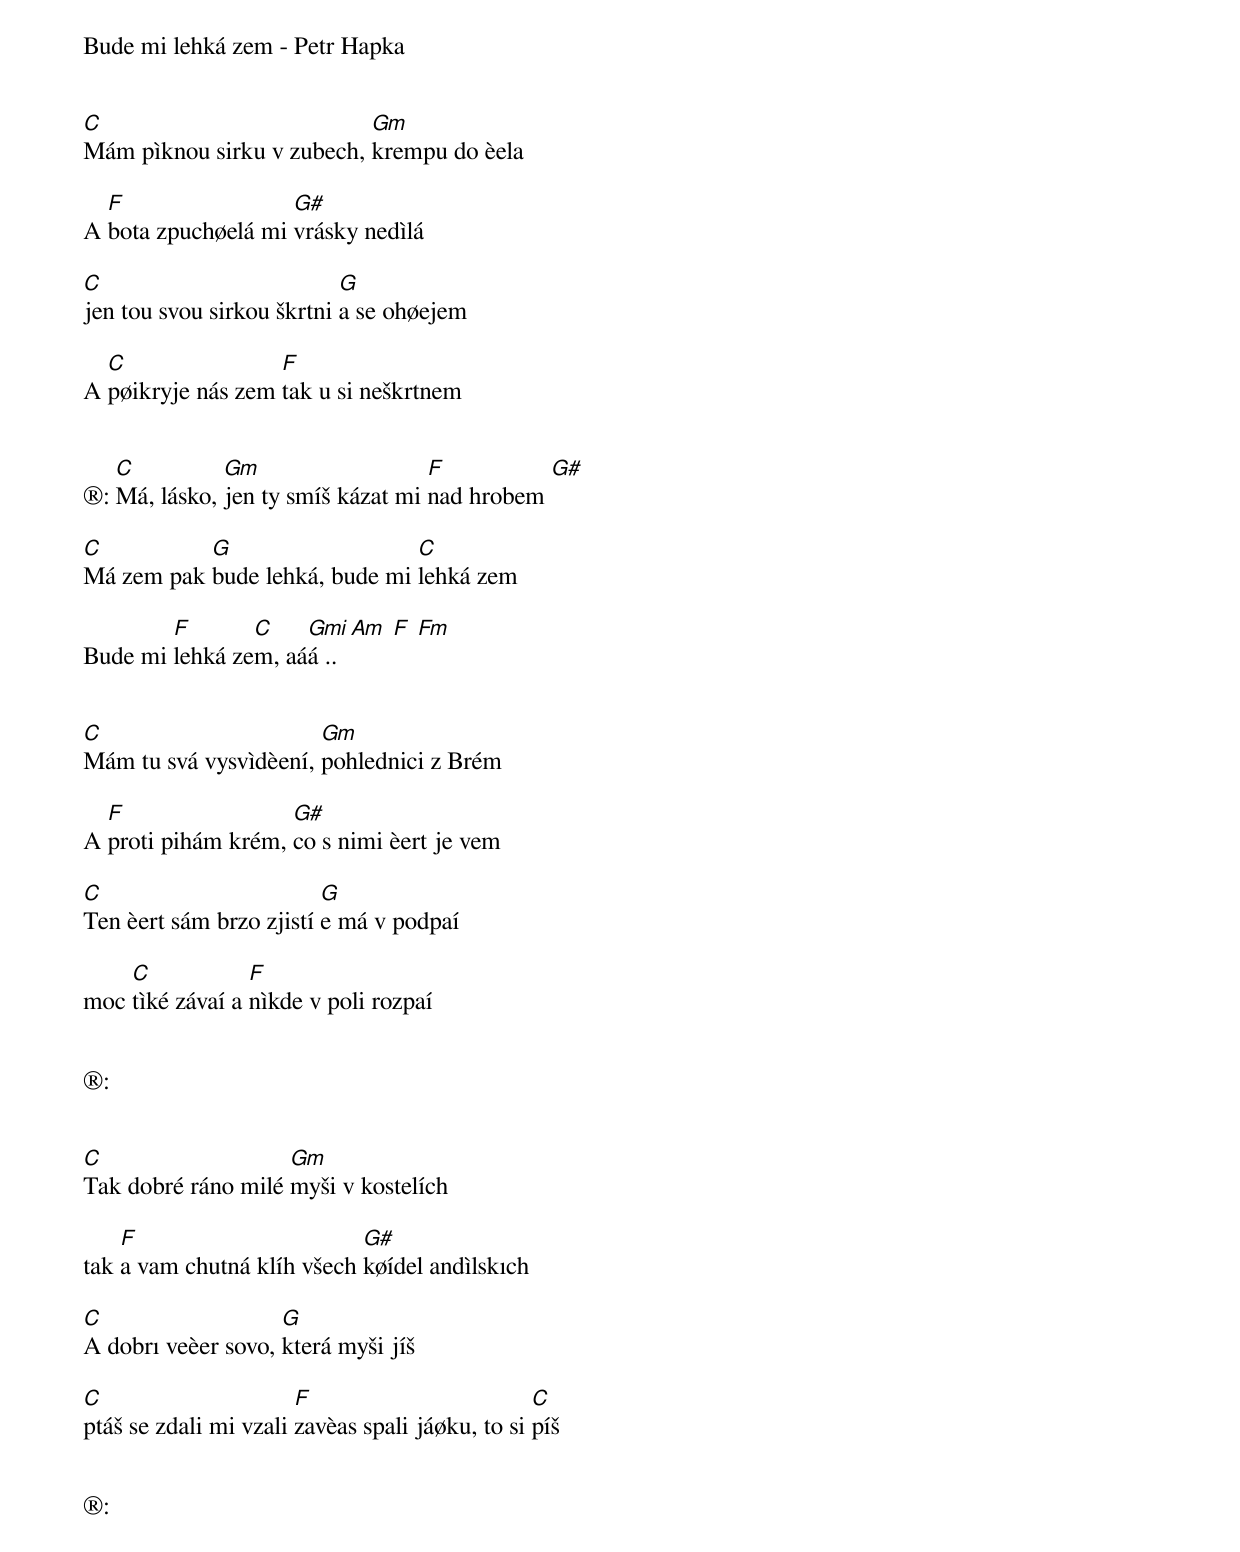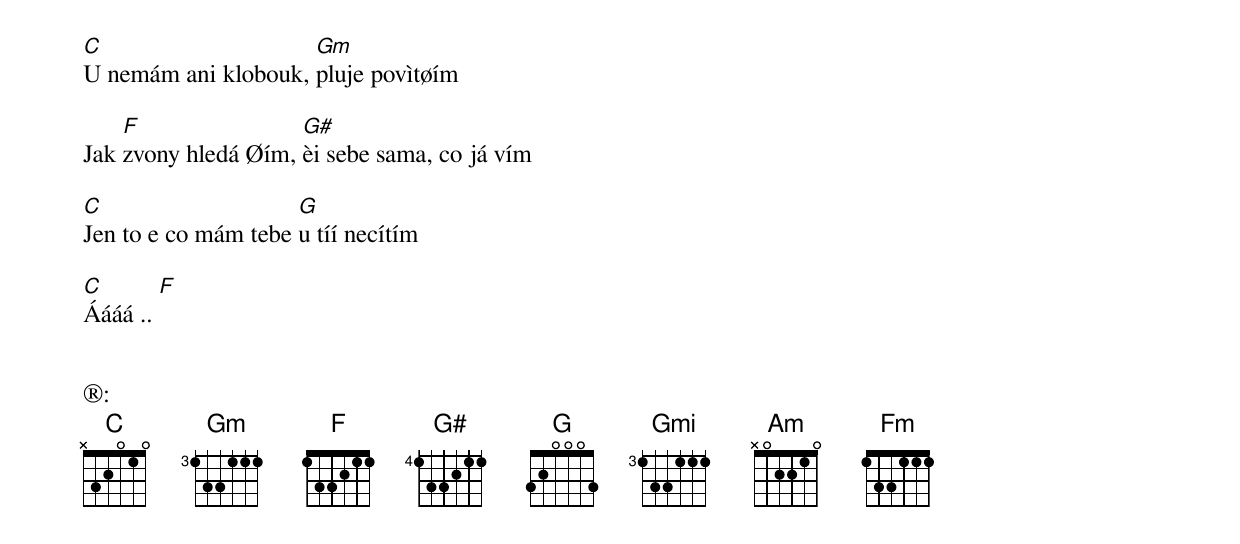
Bude mi lehká zem - Petr Hapka


[C]Mám pìknou sirku v zubech, [Gm]krempu do èela

A [F]bota zpuchøelá mi [G#]vrásky nedìlá

[C]jen tou svou sirkou škrtni [G]a se ohøejem

A [C]pøikryje nás zem [F]tak u si neškrtnem


®: [C]Má, lásko, [Gm]jen ty smíš kázat mi [F]nad hrobem [G#]

[C]Má zem pak [G]bude lehká, bude mi [C]lehká zem

Bude mi [F]lehká ze[C]m, aá[Gmi]á .. [Am] [F] [Fm]


[C]Mám tu svá vysvìdèení, [Gm]pohlednici z Brém

A [F]proti pihám krém, [G#]co s nimi èert je vem

[C]Ten èert sám brzo zjistí [G]e má v podpaí

moc [C]tìké závaí a [F]nìkde v poli rozpaí


®:


[C]Tak dobré ráno milé [Gm]myši v kostelích

tak [F]a vam chutná klíh všech [G#]køídel andìlskıch

[C]A dobrı veèer sovo, [G]která myši jíš

[C]ptáš se zdali mi vzali [F]zavèas spali jáøku, to si [C]píš


®:


[C]U nemám ani klobouk, [Gm]pluje povìtøím

Jak [F]zvony hledá Øím, [G#]èi sebe sama, co já vím

[C]Jen to e co mám tebe [G]u tíí necítím

[C]Áááá .. [F]


®:
